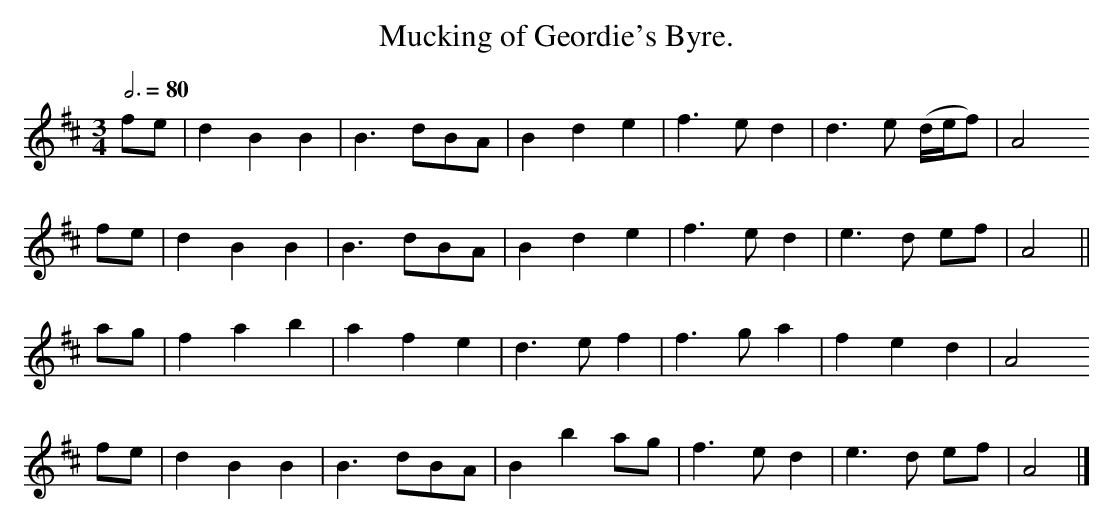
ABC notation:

X:1
T:Mucking of Geordie's Byre.
M:3/4
L:1/8
Q:3/4=80
K:D % the tonal centre is completely unidentifiable
fe|d2 B2 B2|B3  dBA|B2 d2 e2|f3 e d2|d3  e (d/e/f)|A4
fe|d2 B2 B2|B3  dBA|B2 d2 e2|f3 e d2|e3  d  ef    |A4||
ag|f2 a2 b2|a2 f2 e2|d3  e f2|f3 g a2|f2 e2  d2    |A4
fe|d2 B2 B2|B3  dBA|B2 b2 ag|f3 e d2|e3  d  ef    |A4|]
